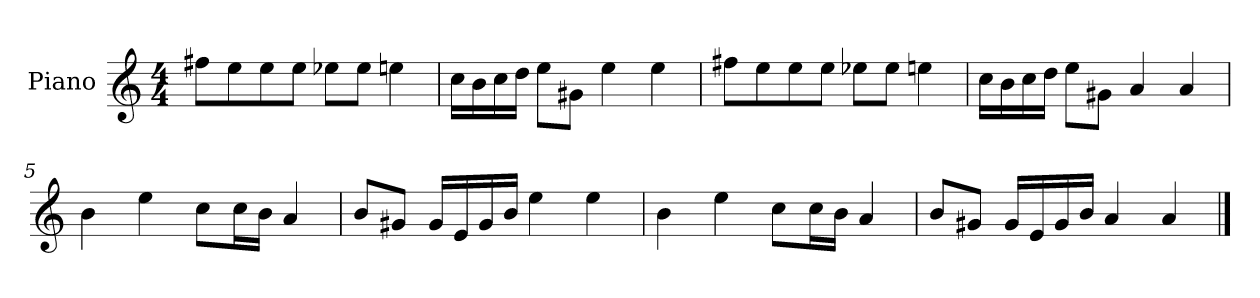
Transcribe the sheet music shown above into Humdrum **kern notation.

**kern
*part1
*staff1
*I"Piano
*I'P-no
*clefG2
*k[]
*M4/4
*MM90
=1
8ff#X\L
8ee\
8ee\
8ee\J
8ee-X\L
8ee-\J
4een\
=2
16cc\LL
16b\
16cc\
16dd\JJ
8ee\L
8g#X\J
4ee\
4ee\
=3
8ff#X\L
8ee\
8ee\
8ee\J
8ee-X\L
8ee-\J
4een\
=4
16cc\LL
16b\
16cc\
16dd\JJ
8ee\L
8g#X\J
4a/
4a/
!!LO:LB:g=z
=5
4b\
4ee\
8cc\L
16cc\L
16b\JJ
4a/
=6
8b/L
8g#X/J
16g#/LL
16e/
16g#/
16b/JJ
4ee\
4ee\
=7
4b\
4ee\
8cc\L
16cc\L
16b\JJ
4a/
=8
8b/L
8g#X/J
16g#/LL
16e/
16g#/
16b/JJ
4a/
4a/
==
*-
